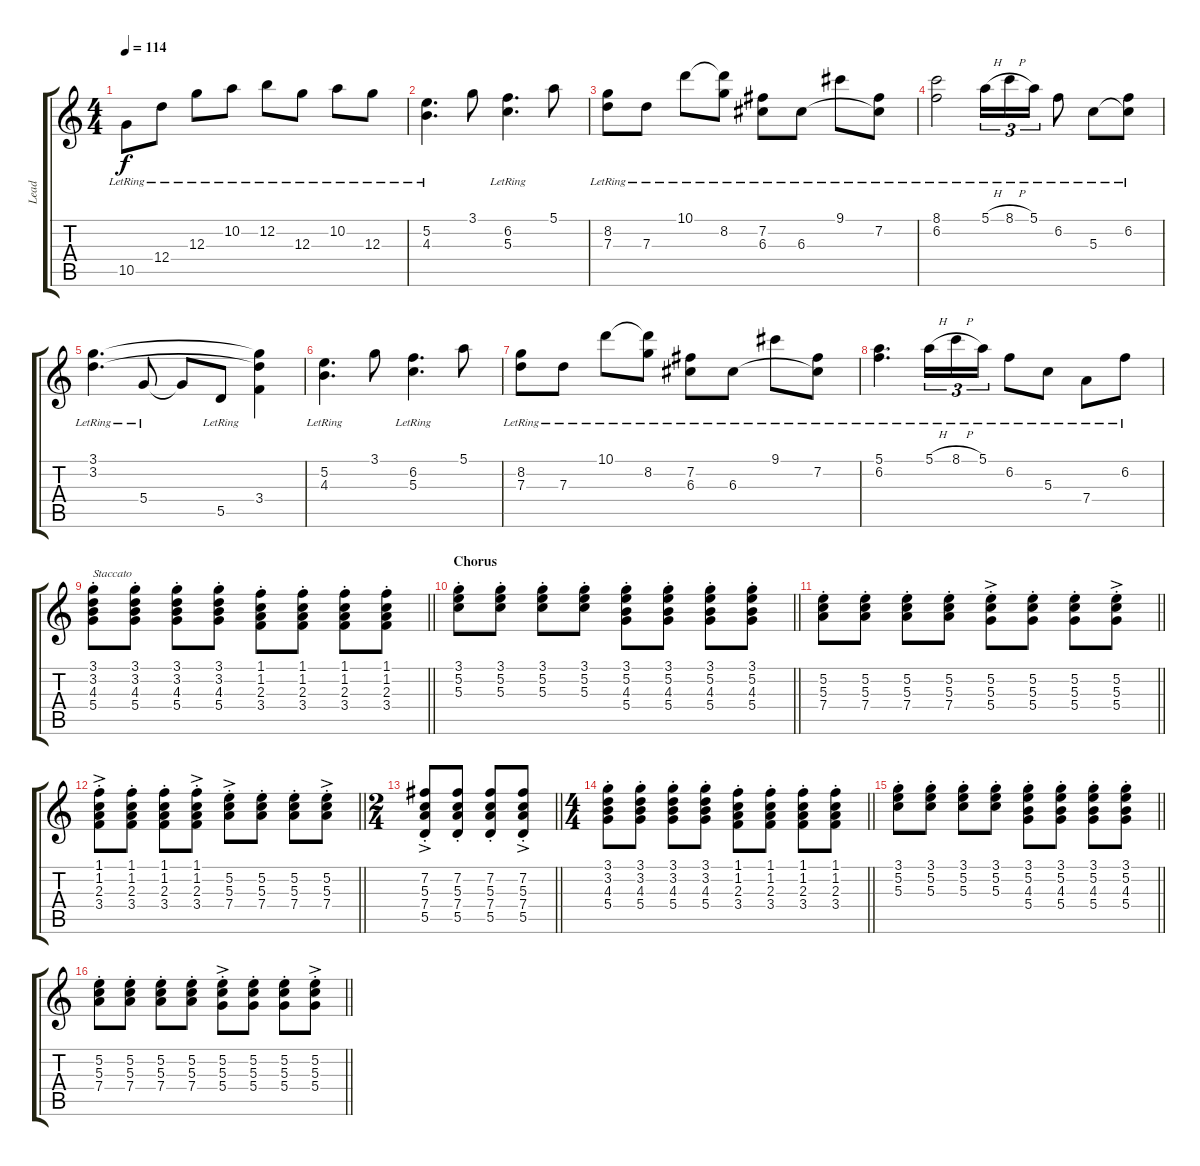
\track ("Lead" "Lead") {instrument electricguitarjazz}
\staff {score tabs}
\tuning (E4 B3 G3 D3 A2 E2) {hide}
\ts (4 4)
\tempo 114
\clef g2
\ks c
10.5{lr}.8{dy f} 12.4{lr}.8 12.3{lr}.8 10.2{lr}.8 12.2{lr}.8 12.3{lr}.8 10.2{lr}.8 12.3{lr}.8 |
(5.2{lr} 4.3{lr}).4{d} 3.1.8 (6.2{lr} 5.3{lr}).4{d} 5.1.8 |
(8.2{lr} 7.3{lr}).8 7.3{lr}.8 10.1{lr}.8 (10.1{t} 8.2{lr}).8 (7.2{lr} 6.3{lr}).8 6.3{lr}.8 9.1{lr}.8 (7.2{lr} 6.3{t}).8 |
(8.1{lr} 6.2{lr}).2 5.1{h lr}.16{tu (3 2)} 8.1{h lr}.16{tu (3 2)} 5.1{lr}.16{tu (3 2)} 6.2{lr}.8 5.3{lr}.8 (6.2{lr} 5.3{t}).8 |
(3.1{lr} 3.2{lr}).4{d} 5.4{lr}.8 5.4{t}.8 5.5{lr}.8 (3.1{t} 3.2{t} 3.4).4 |
(5.2{lr} 4.3{lr}).4{d} 3.1.8 (6.2{lr} 5.3{lr}).4{d} 5.1.8 |
(8.2{lr} 7.3{lr}).8 7.3{lr}.8 10.1{lr}.8 (10.1{t} 8.2{lr}).8 (7.2{lr} 6.3{lr}).8 6.3{lr}.8 9.1{lr}.8 (7.2{lr} 6.3{t}).8 |
(5.1{lr} 6.2{lr}).4{d} 5.1{h lr}.16{tu (3 2)} 8.1{h lr}.16{tu (3 2)} 5.1{lr}.16{tu (3 2)} 6.2{lr}.8 5.3{lr}.8 7.4{lr}.8 6.2{lr}.8 |
\barLineRight lightlight
(3.1{st} 3.2{st} 4.3{st} 5.4{st}).8{txt "Staccato"} (3.1{st} 3.2{st} 4.3{st} 5.4{st}).8 (3.1{st} 3.2{st} 4.3{st} 5.4{st}).8 (3.1{st} 3.2{st} 4.3{st} 5.4{st}).8 (1.1{st} 1.2{st} 2.3{st} 3.4{st}).8 (1.1{st} 1.2{st} 2.3{st} 3.4{st}).8 (1.1{st} 1.2{st} 2.3{st} 3.4{st}).8 (1.1{st} 1.2{st} 2.3{st} 3.4{st}).8 |
\section ("" "Chorus")
\barLineRight lightlight
(3.1{st} 5.2{st} 5.3{st}).8 (3.1{st} 5.2{st} 5.3{st}).8 (3.1{st} 5.2{st} 5.3{st}).8 (3.1{st} 5.2{st} 5.3{st}).8 (3.1{st} 5.2{st} 4.3{st} 5.4{st}).8 (3.1{st} 5.2{st} 4.3{st} 5.4{st}).8 (3.1{st} 5.2{st} 4.3{st} 5.4{st}).8 (3.1{st} 5.2{st} 4.3{st} 5.4{st}).8 |
\barLineRight lightlight
(5.2{st} 5.3{st} 7.4{st}).8 (5.2{st} 5.3{st} 7.4{st}).8 (5.2{st} 5.3{st} 7.4{st}).8 (5.2{st} 5.3{st} 7.4{st}).8 (5.2{ac st} 5.3{ac st} 5.4{ac st}).8 (5.2{st} 5.3{st} 5.4{st}).8 (5.2{st} 5.3{st} 5.4{st}).8 (5.2{ac st} 5.3{ac st} 5.4{ac st}).8 |
\barLineRight lightlight
(1.1{st} 1.2{ac st} 2.3{ac st} 3.4{ac st}).8 (1.1{st} 1.2{st} 2.3{st} 3.4{st}).8 (1.1{st} 1.2{st} 2.3{st} 3.4{st}).8 (1.1{st} 1.2{ac st} 2.3{ac st} 3.4{ac st}).8 (5.2{ac st} 5.3{ac st} 7.4{ac st}).8 (5.2{st} 5.3{st} 7.4{st}).8 (5.2{st} 5.3{st} 7.4{st}).8 (5.2{ac st} 5.3{ac st} 7.4{ac st}).8 |
\ts (2 4)
\barLineRight lightlight
(7.2{st} 5.3{ac st} 7.4{ac st} 5.5{ac st}).8 (7.2{st} 5.3{st} 7.4{st} 5.5{st}).8 (7.2{st} 5.3{st} 7.4{st} 5.5{st}).8 (7.2{st} 5.3{ac st} 7.4{ac st} 5.5{ac st}).8 |
\ts (4 4)
\barLineRight lightlight
(3.1{st} 3.2{st} 4.3{st} 5.4{st}).8 (3.1{st} 3.2{st} 4.3{st} 5.4{st}).8 (3.1{st} 3.2{st} 4.3{st} 5.4{st}).8 (3.1{st} 3.2{st} 4.3{st} 5.4{st}).8 (1.1{st} 1.2{st} 2.3{st} 3.4{st}).8 (1.1{st} 1.2{st} 2.3{st} 3.4{st}).8 (1.1{st} 1.2{st} 2.3{st} 3.4{st}).8 (1.1{st} 1.2{st} 2.3{st} 3.4{st}).8 |
\barLineRight lightlight
(3.1{st} 5.2{st} 5.3{st}).8 (3.1{st} 5.2{st} 5.3{st}).8 (3.1{st} 5.2{st} 5.3{st}).8 (3.1{st} 5.2{st} 5.3{st}).8 (3.1{st} 5.2{st} 4.3{st} 5.4{st}).8 (3.1{st} 5.2{st} 4.3{st} 5.4{st}).8 (3.1{st} 5.2{st} 4.3{st} 5.4{st}).8 (3.1{st} 5.2{st} 4.3{st} 5.4{st}).8 |
\barLineRight lightlight
(5.2{st} 5.3{st} 7.4{st}).8 (5.2{st} 5.3{st} 7.4{st}).8 (5.2{st} 5.3{st} 7.4{st}).8 (5.2{st} 5.3{st} 7.4{st}).8 (5.2{ac st} 5.3{ac st} 5.4{ac st}).8 (5.2{st} 5.3{st} 5.4{st}).8 (5.2{st} 5.3{st} 5.4{st}).8 (5.2{ac st} 5.3{ac st} 5.4{ac st}).8
